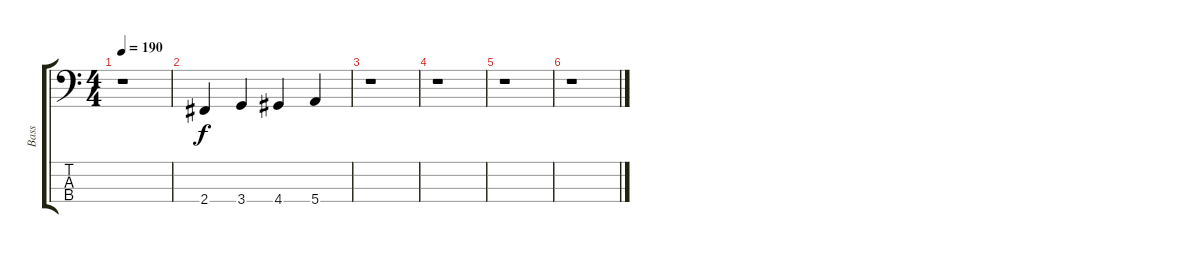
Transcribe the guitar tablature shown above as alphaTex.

\track ("Bass" "Bass") {instrument electricbassfinger}
\staff {score tabs}
\tuning (G2 D2 A1 E1) {hide}
\ts (4 4)
\tempo 190
\clef f4
\ks c
r.1{dy f} |
2.4.4 3.4.4 4.4.4 5.4.4 |
r.1 |
r.1 |
r.1 |
r.1
